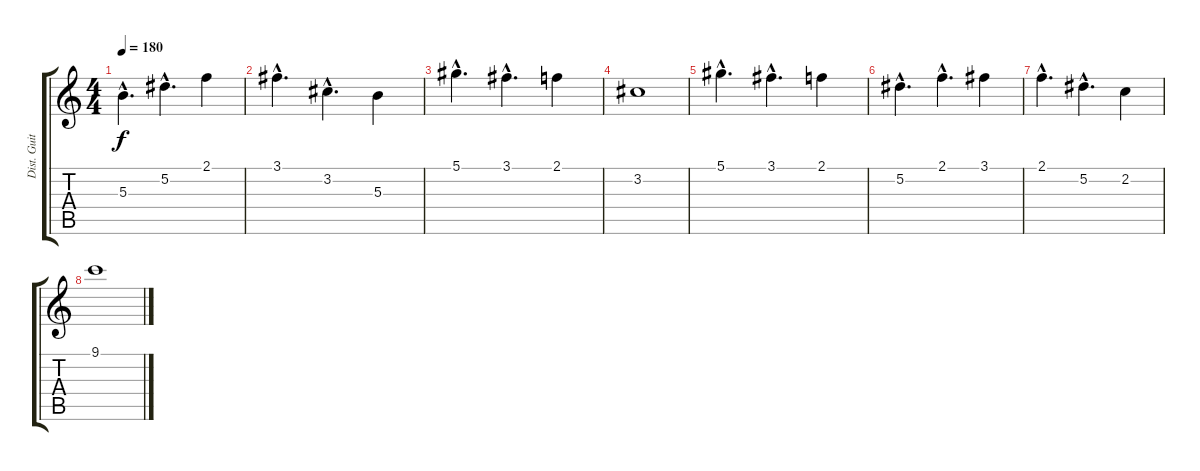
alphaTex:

\track ("Dist. Guitar 1" "Dist. Guit") {instrument distortionguitar}
\staff {score tabs}
\tuning (Eb4 Bb3 Gb3 Db3 Ab2 Eb2) {hide}
\ts (4 4)
\tempo 180
\clef g2
\ks c
5.3{hac}.4{d dy f} 5.2{hac}.4{d} 2.1.4 |
3.1{hac}.4{d} 3.2{hac}.4{d} 5.3.4 |
5.1{hac}.4{d} 3.1{hac}.4{d} 2.1.4 |
3.2.1 |
5.1{hac}.4{d} 3.1{hac}.4{d} 2.1.4 |
5.2{hac}.4{d} 2.1{hac}.4{d} 3.1.4 |
2.1{hac}.4{d} 5.2{hac}.4{d} 2.2.4 |
9.1.1
